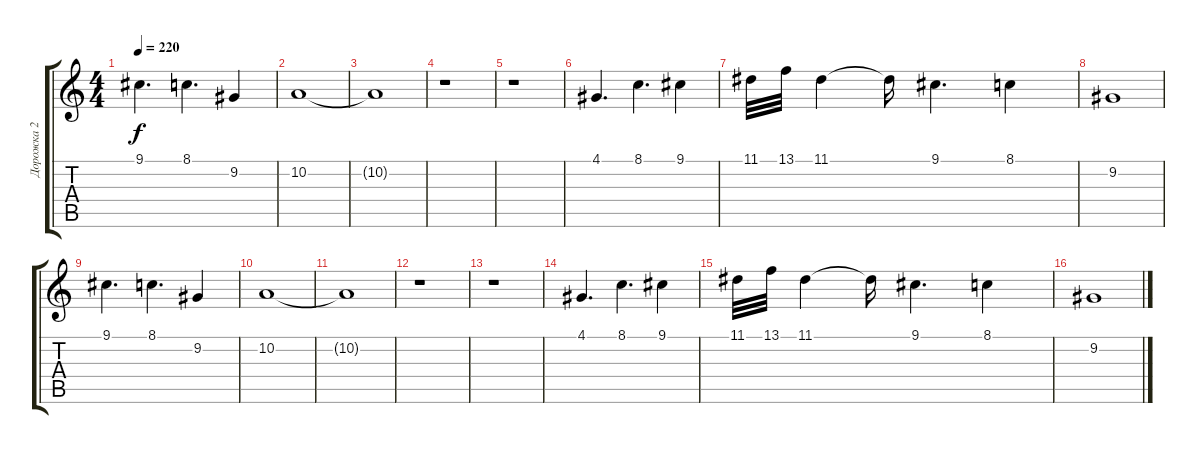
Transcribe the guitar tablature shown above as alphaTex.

\track ("Дорожка 2" "Дорожка 2") {instrument tremolostrings}
\staff {score tabs}
\tuning (E4 B3 G3 D3 A2 E2) {hide}
\ts (4 4)
\tempo 220
\clef g2
\ks c
9.1.4{d dy f} 8.1.4{d} 9.2.4 |
10.2.1 |
10.2{t}.1 |
r.1 |
r.1 |
4.1.4{d} 8.1.4{d} 9.1.4 |
11.1.32 13.1.32 11.1.4 11.1{t}.16 9.1.4{d} 8.1.4 |
9.2.1 |
9.1.4{d} 8.1.4{d} 9.2.4 |
10.2.1 |
10.2{t}.1 |
r.1 |
r.1 |
4.1.4{d} 8.1.4{d} 9.1.4 |
11.1.32 13.1.32 11.1.4 11.1{t}.16 9.1.4{d} 8.1.4 |
9.2.1
